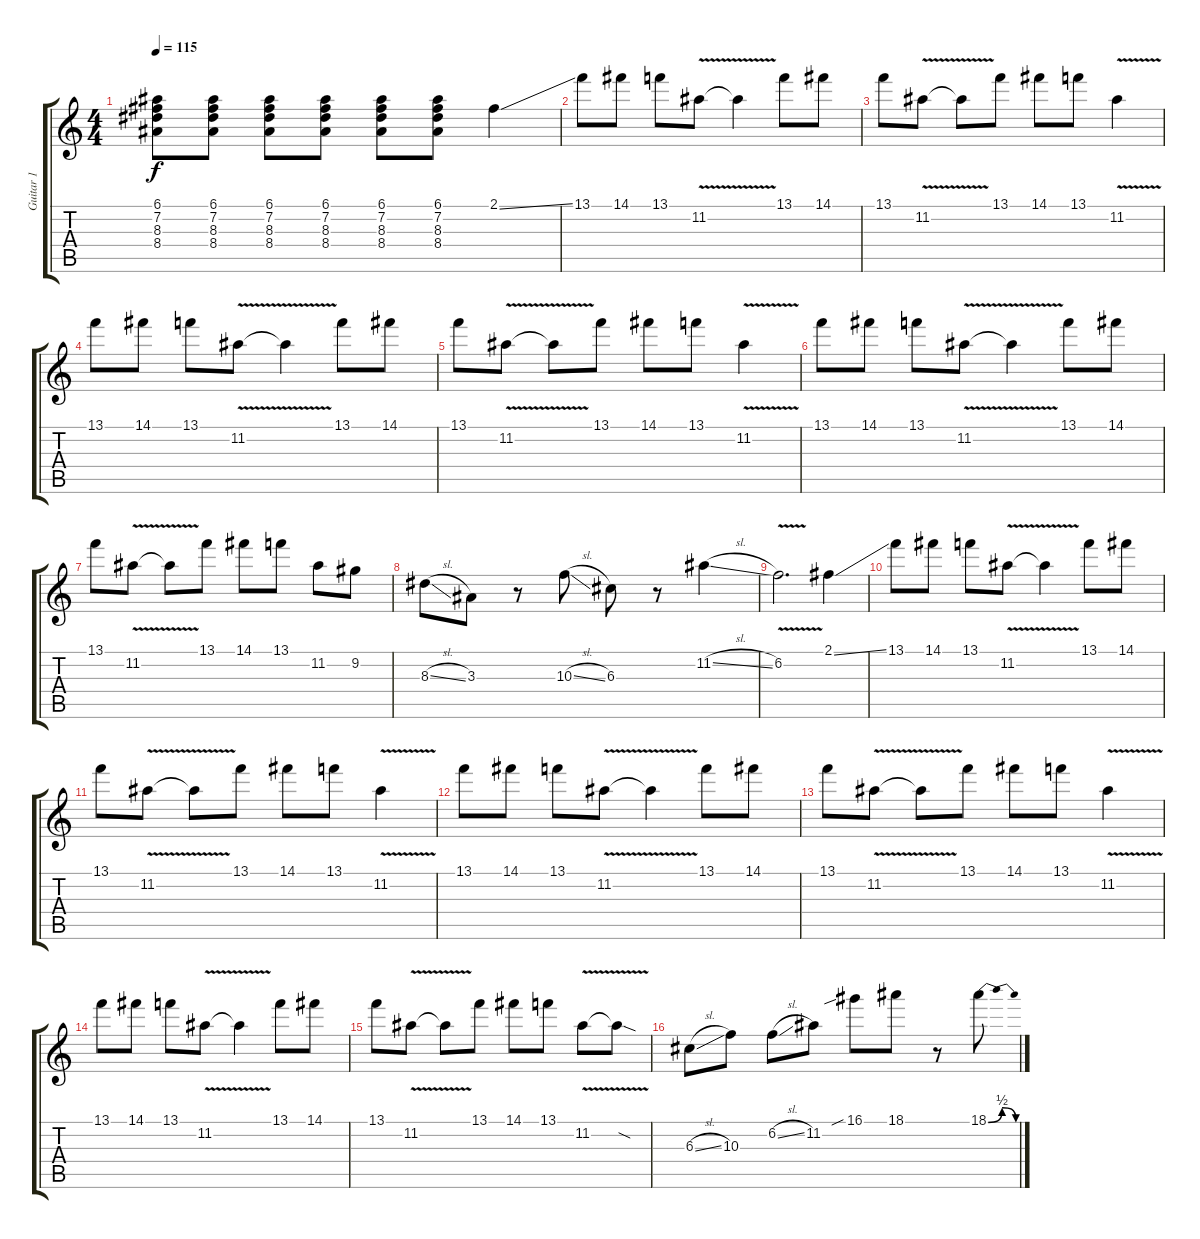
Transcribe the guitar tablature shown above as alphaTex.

\track ("Guitar 1" "Guitar 1") {instrument overdrivenguitar}
\staff {score tabs}
\tuning (E4 B3 G3 D3 A2 E2) {hide}
\ts (4 4)
\tempo 115
\clef g2
\ks c
(6.1 7.2 8.3 8.4).8{dy f} (6.1 7.2 8.3 8.4).8 (6.1 7.2 8.3 8.4).8 (6.1 7.2 8.3 8.4).8 (6.1 7.2 8.3 8.4).8 (6.1 7.2 8.3 8.4).8 2.1{ss}.4 |
13.1.8 14.1.8 13.1.8 11.2{v}.8 11.2{t}.4 13.1.8 14.1.8 |
13.1.8 11.2{v}.8 11.2{t}.8 13.1.8 14.1.8 13.1.8 11.2{v}.4 |
13.1.8 14.1.8 13.1.8 11.2{v}.8 11.2{t}.4 13.1.8 14.1.8 |
13.1.8 11.2{v}.8 11.2{t}.8 13.1.8 14.1.8 13.1.8 11.2{v}.4 |
13.1.8 14.1.8 13.1.8 11.2{v}.8 11.2{t}.4 13.1.8 14.1.8 |
13.1.8 11.2{v}.8 11.2{t}.8 13.1.8 14.1.8 13.1.8 11.2.8 9.2.8 |
8.3{sl}.8 3.3.8 r.8 10.3{sl}.8 6.3.8 r.8 11.2{sl}.4 |
6.2{v}.2{d} 2.1{ss}.4 |
13.1.8 14.1.8 13.1.8 11.2{v}.8 11.2{t}.4 13.1.8 14.1.8 |
13.1.8 11.2{v}.8 11.2{t}.8 13.1.8 14.1.8 13.1.8 11.2{v}.4 |
13.1.8 14.1.8 13.1.8 11.2{v}.8 11.2{t}.4 13.1.8 14.1.8 |
13.1.8 11.2{v}.8 11.2{t}.8 13.1.8 14.1.8 13.1.8 11.2{v}.4 |
13.1.8 14.1.8 13.1.8 11.2{v}.8 11.2{t}.4 13.1.8 14.1.8 |
13.1.8 11.2{v}.8 11.2{t}.8 13.1.8 14.1.8 13.1.8 11.2{v}.8 11.2{sod t}.8 |
6.3{sl}.8 10.3.8 6.2{sl}.8 11.2.8 16.1{sib}.8 18.1.8 r.8 18.1{be (bendrelease 0 0 30 2 45 2 60 0)}.8
